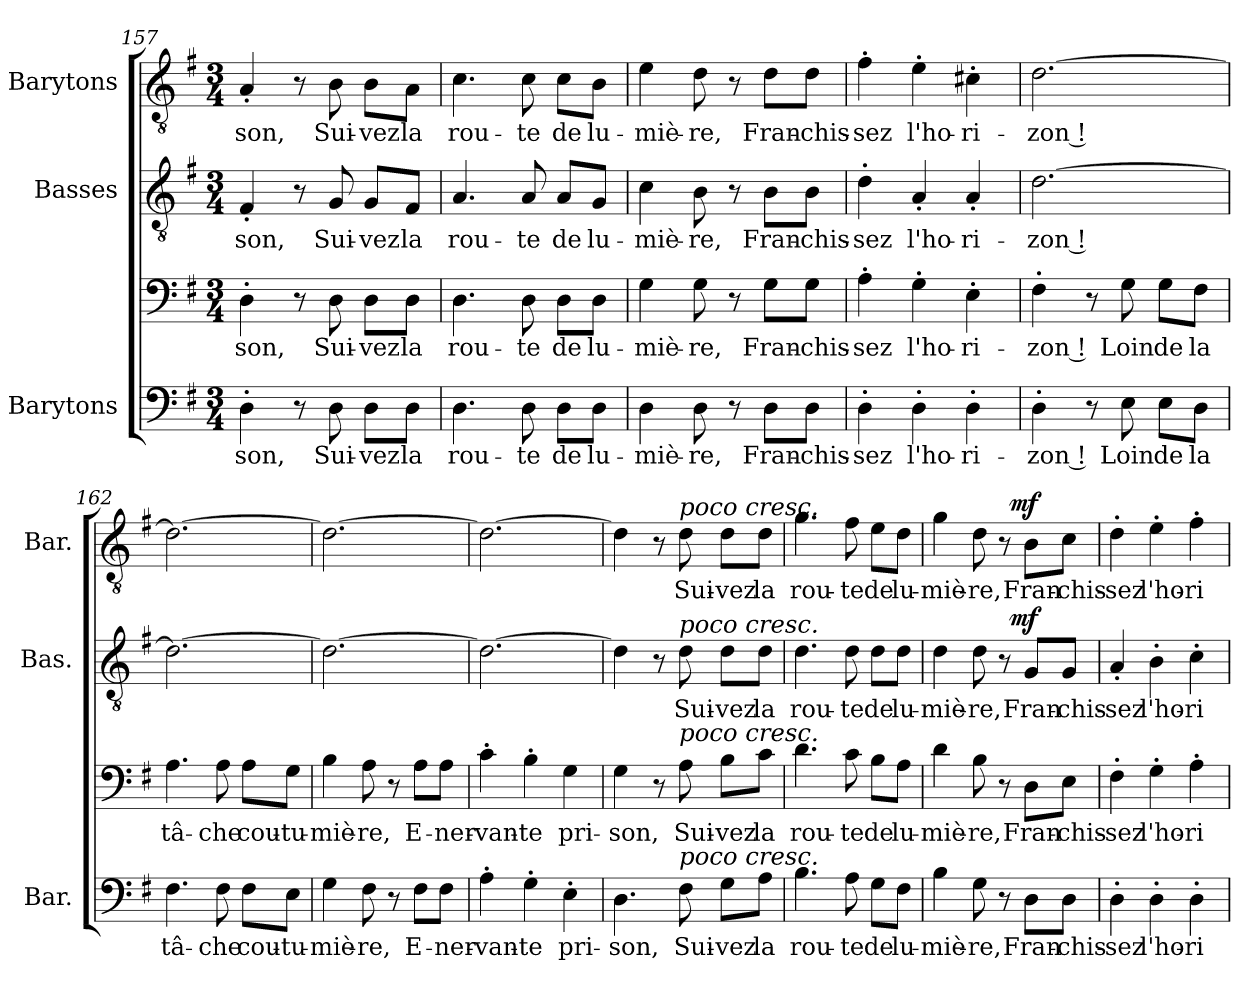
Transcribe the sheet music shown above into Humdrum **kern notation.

**kern	**text	**kern	**text	**dynam	**kern	**text	**dynam	**kern	**text	**dynam
*part3	*part3	*part3	*part3	*part3	*part2	*part2	*part2	*part1	*part1	*part1
*staff4	*staff4	*staff3	*staff3	*staff3/4	*staff2	*staff2	*staff2	*staff1	*staff1	*staff1
*I"Barytons	*	*	*	*	*I"Basses	*	*	*I"Barytons	*	*
*I'Bar.	*	*	*	*	*I'Bas.	*	*	*I'Bar.	*	*
*clefF4	*	*clefF4	*	*	*clefGv2	*	*	*clefGv2	*	*
*k[f#]	*	*k[f#]	*	*	*k[f#]	*	*	*k[f#]	*	*
*G:	*	*G:	*	*	*G:	*	*	*G:	*	*
*M3/4	*	*M3/4	*	*	*M3/4	*	*	*M3/4	*	*
=157	=157	=157	=157	=157	=157	=157	=157	=157	=157	=157
4D'>\	-son,	4D'>\	-son,	.	4F#'</	-son,	.	4A'</	-son,	.
8r	.	8r	.	.	8r	.	.	8r	.	.
8D\	Sui-	8D\	Sui-	.	8G/	Sui-	.	8B\	Sui-	.
8D\L	-vez	8D\L	-vez	.	8G/L	-vez	.	8B\L	-vez	.
8D\J	la	8D\J	la	.	8F#/J	la	.	8A\J	la	.
=158	=158	=158	=158	=158	=158	=158	=158	=158	=158	=158
4.D\	rou-	4.D\	rou-	.	4.A/	rou-	.	4.c\	rou-	.
8D\	-te	8D\	-te	.	8A/	-te	.	8c\	-te	.
8D\L	de	8D\L	de	.	8A/L	de	.	8c\L	de	.
8D\J	lu-	8D\J	lu-	.	8G/J	lu-	.	8B\J	lu-	.
=159	=159	=159	=159	=159	=159	=159	=159	=159	=159	=159
4D\	-miè-	4G\	-miè-	.	4c\	-miè-	.	4e\	-miè-	.
8D\	-re,	8G\	-re,	.	8B\	-re,	.	8d\	-re,	.
8r	.	8r	.	.	8r	.	.	8r	.	.
8D\L	Fran-	8G\L	Fran-	.	8B\L	Fran-	.	8d\L	Fran-	.
8D\J	-chis-	8G\J	-chis-	.	8B\J	-chis-	.	8d\J	-chis-	.
!!LO:PB:g=z
=160	=160	=160	=160	=160	=160	=160	=160	=160	=160	=160
4D'>\	-sez	4A'>\	-sez	.	4d'>\	-sez	.	4f#'>\	-sez	.
4D'>\	l'ho-	4G'>\	l'ho-	.	4A'</	l'ho-	.	4e'>\	l'ho-	.
4D'>\	-ri-	4E'>\	-ri-	.	4A'</	-ri-	.	4c#X'>\	-ri-	.
=161	=161	=161	=161	=161	=161	=161	=161	=161	=161	=161
4D'>\	-zon !	4F#'>\	-zon !	.	[2.d\	-zon !	.	[2.d\	-zon !	.
8r	.	8r	.	.	.	.	.	.	.	.
8E\	Loin	8G\	Loin	.	.	.	.	.	.	.
8E\L	de	8G\L	de	.	.	.	.	.	.	.
8D\J	la	8F#\J	la	.	.	.	.	.	.	.
=162	=162	=162	=162	=162	=162	=162	=162	=162	=162	=162
4.F#\	tâ-	4.A\	tâ-	.	2.d\_	.	.	2.d\_	.	.
8F#\	-che	8A\	-che	.	.	.	.	.	.	.
8F#\L	cou-	8A\L	cou-	.	.	.	.	.	.	.
8E\J	-tu-	8G\J	-tu-	.	.	.	.	.	.	.
=163	=163	=163	=163	=163	=163	=163	=163	=163	=163	=163
4G\	-miè-	4B\	-miè-	.	2.d\_	.	.	2.d\_	.	.
8F#\	-re,	8A\	-re,	.	.	.	.	.	.	.
8r	.	8r	.	.	.	.	.	.	.	.
8F#\L	E-	8A\L	E-	.	.	.	.	.	.	.
8F#\J	-ner-	8A\J	-ner-	.	.	.	.	.	.	.
=164	=164	=164	=164	=164	=164	=164	=164	=164	=164	=164
4A'>\	-van-	4c'>\	-van-	.	2.d\_	.	.	2.d\_	.	.
4G'>\	-te	4B'>\	-te	.	.	.	.	.	.	.
4E'>\	pri-	4G\	pri-	.	.	.	.	.	.	.
!!LO:LB:g=z
=165	=165	=165	=165	=165	=165	=165	=165	=165	=165	=165
4.D\	-son,	4G\	-son,	.	4d\]	.	.	4d\]	.	.
.	.	8r	.	.	8r	.	.	8r	.	.
!	!	!	!	!	!	!	!	!LO:TX:a:i:t=poco cresc.	!	!
!	!	!	!	!	!LO:TX:a:i:t=poco cresc.	!	!	!	!	!
!	!	!LO:TX:a:i:t=poco cresc.	!	!	!	!	!	!	!	!
!LO:TX:a:i:t=poco cresc.	!	!	!	!	!	!	!	!	!	!
8F#\	Sui-	8A\	Sui-	.	8d\	Sui-	.	8d\	Sui-	.
8G\L	-vez	8B\L	-vez	.	8d\L	-vez	.	8d\L	-vez	.
8A\J	la	8c\J	la	.	8d\J	la	.	8d\J	la	.
=166	=166	=166	=166	=166	=166	=166	=166	=166	=166	=166
4.B\	rou-	4.d\	rou-	.	4.d\	rou-	.	4.g\	rou-	.
8A\	-te	8c\	-te	.	8d\	-te	.	8f#\	-te	.
8G\L	de	8B\L	de	.	8d\L	de	.	8e\L	de	.
8F#\J	lu-	8A\J	lu-	.	8d\J	lu-	.	8d\J	lu-	.
=167	=167	=167	=167	=167	=167	=167	=167	=167	=167	=167
4B\	-miè-	4d\	-miè-	.	4d\	-miè-	.	4g\	-miè-	.
8G\	-re,	8B\	-re,	.	8d\	-re,	.	8d\	-re,	.
8r	.	8r	.	.	8r	.	.	8r	.	.
!	!	!	!	!LO:DY:a=2:cj	!	!	!	!	!	!
!	!	!	!	!LO:DY:n=1:a:cj	!	!	!LO:DY:a:cj	!	!	!LO:DY:a:cj
8D\L	Fran-	8D\L	Fran-	mf mf	8G/L	Fran-	mf	8B\L	Fran-	mf
8D\J	-chis-	8E\J	-chis-	.	8G/J	-chis-	.	8c\J	-chis-	.
=168	=168	=168	=168	=168	=168	=168	=168	=168	=168	=168
4D'>\	-sez	4F#'>\	-sez	.	4A'</	-sez	.	4d'>\	-sez	.
4D'>\	l'ho-	4G'>\	l'ho-	.	4B'>\	l'ho-	.	4e'>\	l'ho-	.
4D'>\	-ri-	4A'>\	-ri-	.	4c'>\	-ri-	.	4f#'>\	-ri-	.
=	=	=	=	=	=	=	=	=	=	=
*-	*-	*-	*-	*-	*-	*-	*-	*-	*-	*-
